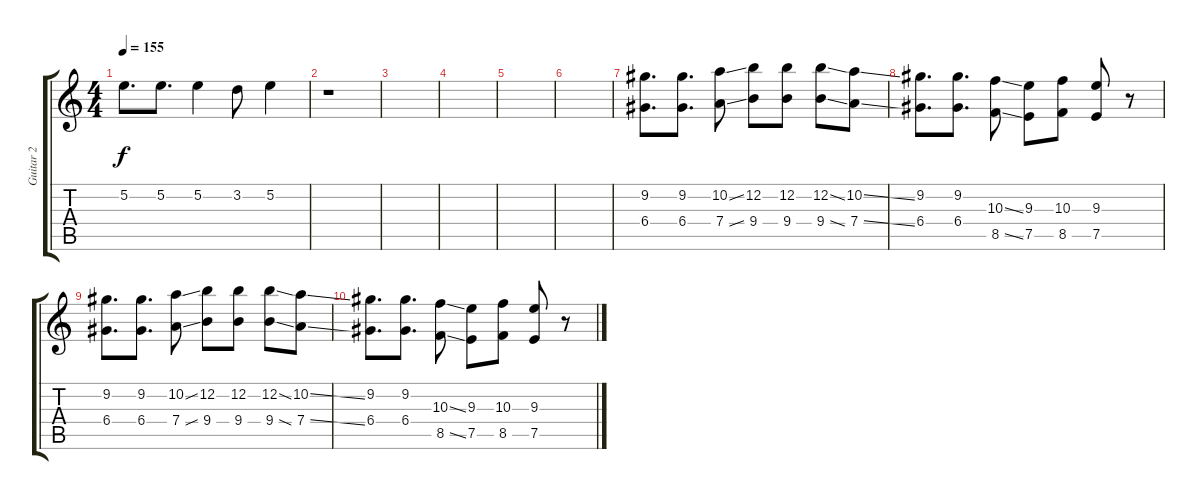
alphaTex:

\track ("Guitar 2" "Guitar 2") {instrument overdrivenguitar}
\staff {score tabs}
\tuning (E4 B3 G3 D3 A2 E2) {hide}
\ts (4 4)
\tempo 155
\clef g2
\ks c
5.2.8{d dy f} 5.2.8{d} 5.2.4 3.2.8 5.2.4 |
r.1 |
|
|
|
|
(9.2 6.4).8{d} (9.2 6.4).8{d} (10.2{ss} 7.4{ss}).8 (12.2 9.4).8 (12.2 9.4).8 (12.2{ss} 9.4{ss}).8 (10.2{ss} 7.4{ss}).8 |
(9.2 6.4).8{d} (9.2 6.4).8{d} (10.3{ss} 8.5{ss}).8 (9.3 7.5).8 (10.3 8.5).8 (9.3 7.5).8 r.8 |
(9.2 6.4).8{d} (9.2 6.4).8{d} (10.2{ss} 7.4{ss}).8 (12.2 9.4).8 (12.2 9.4).8 (12.2{ss} 9.4{ss}).8 (10.2{ss} 7.4{ss}).8 |
(9.2 6.4).8{d} (9.2 6.4).8{d} (10.3{ss} 8.5{ss}).8 (9.3 7.5).8 (10.3 8.5).8 (9.3 7.5).8 r.8
